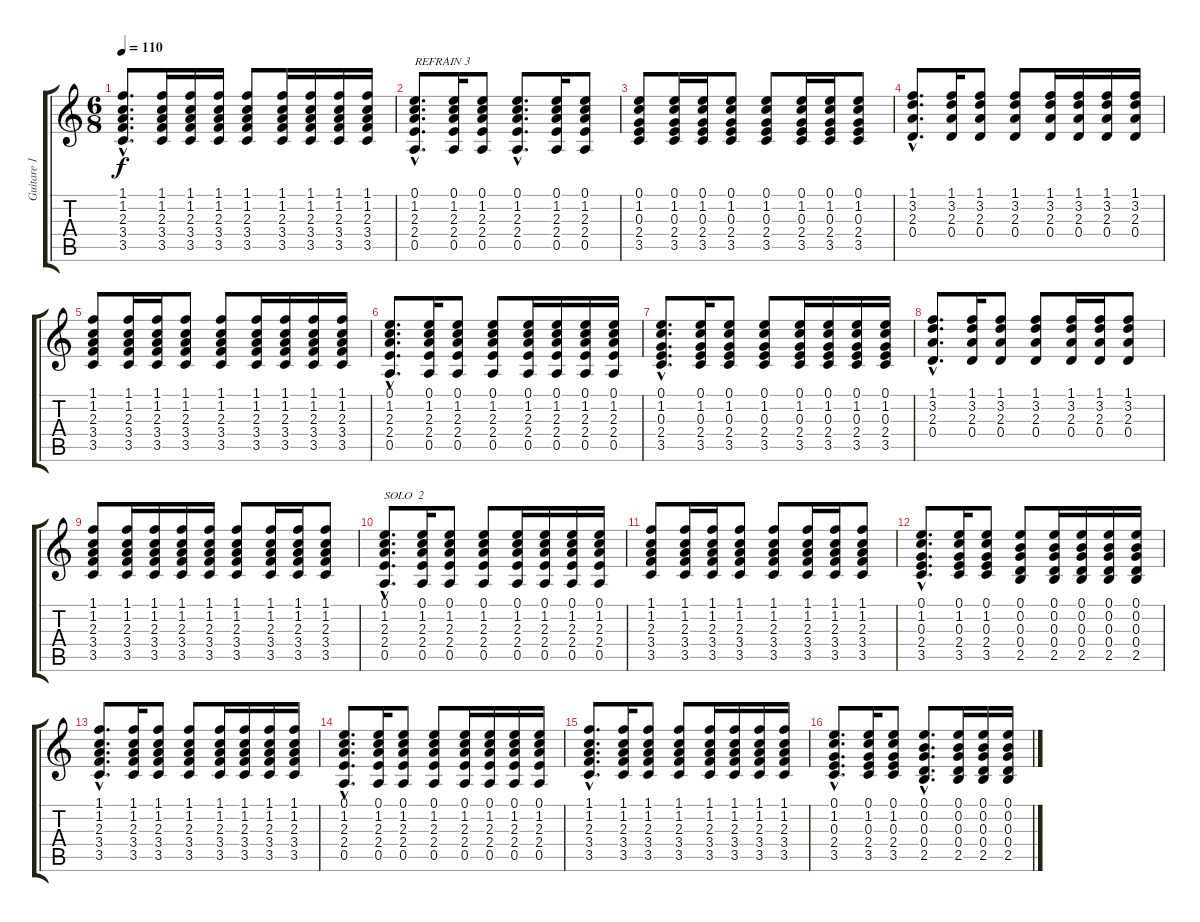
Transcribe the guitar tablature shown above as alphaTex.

\track ("Guitare 1" "Guitare 1") {instrument acousticguitarnylon}
\staff {score tabs}
\tuning (E4 B3 G3 D3 A2 E2) {hide}
\ts (6 8)
\tempo 110
\clef g2
\ks c
(1.1{hac} 1.2{hac} 2.3{hac} 3.4{hac} 3.5{hac}).8{d dy f} (1.1 1.2 2.3 3.4 3.5).16 (1.1 1.2 2.3 3.4 3.5).16 (1.1 1.2 2.3 3.4 3.5).16 (1.1 1.2 2.3 3.4 3.5).8 (1.1 1.2 2.3 3.4 3.5).16 (1.1 1.2 2.3 3.4 3.5).16 (1.1 1.2 2.3 3.4 3.5).16 (1.1 1.2 2.3 3.4 3.5).16 |
(0.1{hac} 1.2{hac} 2.3{hac} 2.4{hac} 0.5{hac}).8{d txt "REFRAIN 3"} (0.1 1.2 2.3 2.4 0.5).16 (0.1 1.2 2.3 2.4 0.5).8 (0.1{hac} 1.2{hac} 2.3{hac} 2.4{hac} 0.5{hac}).8{d} (0.1 1.2 2.3 2.4 0.5).16 (0.1 1.2 2.3 2.4 0.5).8 |
(0.1 1.2 0.3 2.4 3.5).8 (0.1 1.2 0.3 2.4 3.5).16 (0.1 1.2 0.3 2.4 3.5).16 (0.1 1.2 0.3 2.4 3.5).8 (0.1 1.2 0.3 2.4 3.5).8 (0.1 1.2 0.3 2.4 3.5).16 (0.1 1.2 0.3 2.4 3.5).16 (0.1 1.2 0.3 2.4 3.5).8 |
(1.1{hac} 3.2{hac} 2.3{hac} 0.4{hac}).8{d} (1.1 3.2 2.3 0.4).16 (1.1 3.2 2.3 0.4).8 (1.1 3.2 2.3 0.4).8 (1.1 3.2 2.3 0.4).16 (1.1 3.2 2.3 0.4).16 (1.1 3.2 2.3 0.4).16 (1.1 3.2 2.3 0.4).16 |
(1.1 1.2 2.3 3.4 3.5).8 (1.1 1.2 2.3 3.4 3.5).16 (1.1 1.2 2.3 3.4 3.5).16 (1.1 1.2 2.3 3.4 3.5).8 (1.1 1.2 2.3 3.4 3.5).8 (1.1 1.2 2.3 3.4 3.5).16 (1.1 1.2 2.3 3.4 3.5).16 (1.1 1.2 2.3 3.4 3.5).16 (1.1 1.2 2.3 3.4 3.5).16 |
(0.1{hac} 1.2{hac} 2.3{hac} 2.4{hac} 0.5{hac}).8{d} (0.1 1.2 2.3 2.4 0.5).16 (0.1 1.2 2.3 2.4 0.5).8 (0.1 1.2 2.3 2.4 0.5).8 (0.1 1.2 2.3 2.4 0.5).16 (0.1 1.2 2.3 2.4 0.5).16 (0.1 1.2 2.3 2.4 0.5).16 (0.1 1.2 2.3 2.4 0.5).16 |
(0.1{hac} 1.2{hac} 0.3{hac} 2.4{hac} 3.5{hac}).8{d} (0.1 1.2 0.3 2.4 3.5).16 (0.1 1.2 0.3 2.4 3.5).8 (0.1 1.2 0.3 2.4 3.5).8 (0.1 1.2 0.3 2.4 3.5).16 (0.1 1.2 0.3 2.4 3.5).16 (0.1 1.2 0.3 2.4 3.5).16 (0.1 1.2 0.3 2.4 3.5).16 |
(1.1{hac} 3.2{hac} 2.3{hac} 0.4{hac}).8{d} (1.1 3.2 2.3 0.4).16 (1.1 3.2 2.3 0.4).8 (1.1 3.2 2.3 0.4).8 (1.1 3.2 2.3 0.4).16 (1.1 3.2 2.3 0.4).16 (1.1 3.2 2.3 0.4).8 |
(1.1 1.2 2.3 3.4 3.5).8 (1.1 1.2 2.3 3.4 3.5).16 (1.1 1.2 2.3 3.4 3.5).16 (1.1 1.2 2.3 3.4 3.5).16 (1.1 1.2 2.3 3.4 3.5).16 (1.1 1.2 2.3 3.4 3.5).8 (1.1 1.2 2.3 3.4 3.5).16 (1.1 1.2 2.3 3.4 3.5).16 (1.1 1.2 2.3 3.4 3.5).8 |
(0.1{hac} 1.2{hac} 2.3{hac} 2.4{hac} 0.5{hac}).8{d txt "SOLO  2"} (0.1 1.2 2.3 2.4 0.5).16 (0.1 1.2 2.3 2.4 0.5).8 (0.1 1.2 2.3 2.4 0.5).8 (0.1 1.2 2.3 2.4 0.5).16 (0.1 1.2 2.3 2.4 0.5).16 (0.1 1.2 2.3 2.4 0.5).16 (0.1 1.2 2.3 2.4 0.5).16 |
(1.1 1.2 2.3 3.4 3.5).8 (1.1 1.2 2.3 3.4 3.5).16 (1.1 1.2 2.3 3.4 3.5).16 (1.1 1.2 2.3 3.4 3.5).8 (1.1 1.2 2.3 3.4 3.5).8 (1.1 1.2 2.3 3.4 3.5).16 (1.1 1.2 2.3 3.4 3.5).16 (1.1 1.2 2.3 3.4 3.5).8 |
(0.1{hac} 1.2{hac} 0.3{hac} 2.4{hac} 3.5{hac}).8{d} (0.1 1.2 0.3 2.4 3.5).16 (0.1 1.2 0.3 2.4 3.5).8 (0.1 0.2 0.3 0.4 2.5).8 (0.1 0.2 0.3 0.4 2.5).16 (0.1 0.2 0.3 0.4 2.5).16 (0.1 0.2 0.3 0.4 2.5).16 (0.1 0.2 0.3 0.4 2.5).16 |
(1.1{hac} 1.2{hac} 2.3{hac} 3.4{hac} 3.5{hac}).8{d} (1.1 1.2 2.3 3.4 3.5).16 (1.1 1.2 2.3 3.4 3.5).8 (1.1 1.2 2.3 3.4 3.5).8 (1.1 1.2 2.3 3.4 3.5).16 (1.1 1.2 2.3 3.4 3.5).16 (1.1 1.2 2.3 3.4 3.5).16 (1.1 1.2 2.3 3.4 3.5).16 |
(0.1{hac} 1.2{hac} 2.3{hac} 2.4{hac} 0.5{hac}).8{d} (0.1 1.2 2.3 2.4 0.5).16 (0.1 1.2 2.3 2.4 0.5).8 (0.1 1.2 2.3 2.4 0.5).8 (0.1 1.2 2.3 2.4 0.5).16 (0.1 1.2 2.3 2.4 0.5).16 (0.1 1.2 2.3 2.4 0.5).16 (0.1 1.2 2.3 2.4 0.5).16 |
(1.1{hac} 1.2{hac} 2.3{hac} 3.4{hac} 3.5{hac}).8{d} (1.1 1.2 2.3 3.4 3.5).16 (1.1 1.2 2.3 3.4 3.5).8 (1.1 1.2 2.3 3.4 3.5).8 (1.1 1.2 2.3 3.4 3.5).16 (1.1 1.2 2.3 3.4 3.5).16 (1.1 1.2 2.3 3.4 3.5).16 (1.1 1.2 2.3 3.4 3.5).16 |
(0.1{hac} 1.2{hac} 0.3{hac} 2.4{hac} 3.5{hac}).8{d} (0.1 1.2 0.3 2.4 3.5).16 (0.1 1.2 0.3 2.4 3.5).8 (0.1{hac} 0.2{hac} 0.3{hac} 0.4{hac} 2.5{hac}).8{d} (0.1 0.2 0.3 0.4 2.5).16 (0.1 0.2 0.3 0.4 2.5).16 (0.1 0.2 0.3 0.4 2.5).16
